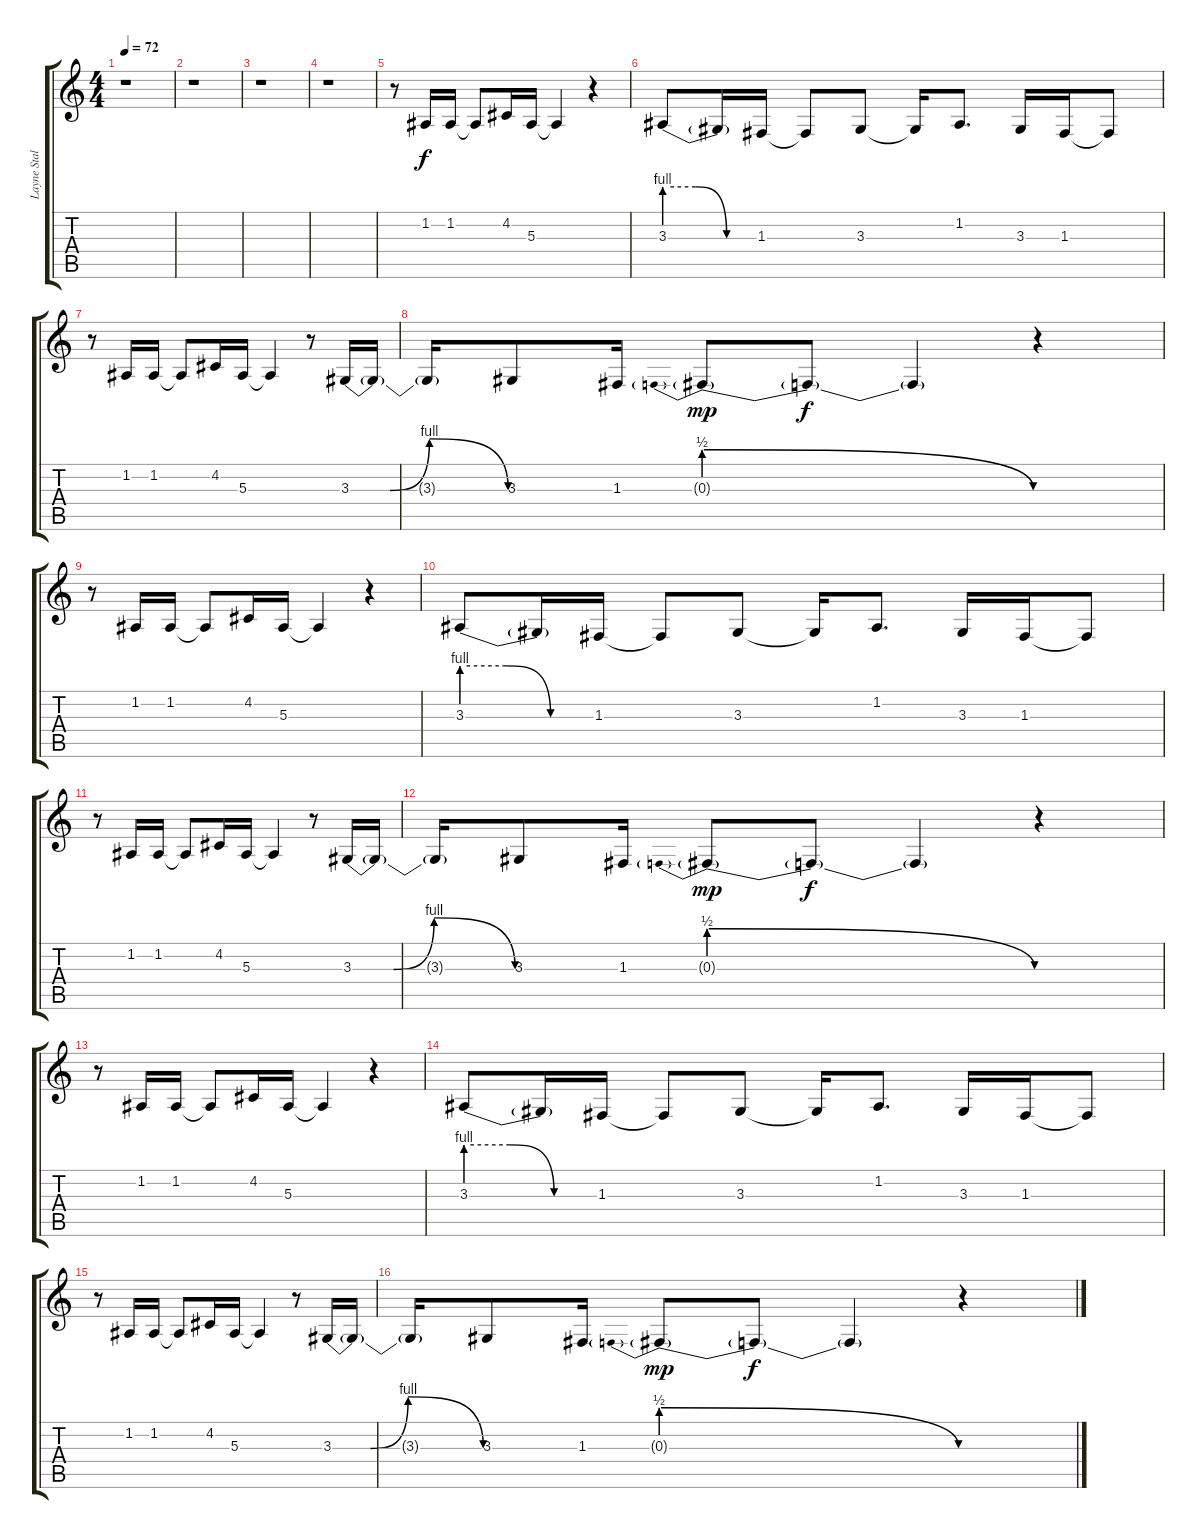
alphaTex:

\track ("Layne Staley - Vocals" "Layne Stal") {instrument lead2sawtooth}
\staff {score tabs}
\tuning (D4 A3 F3 C3 G2 D2) {hide}
\ts (4 4)
\tempo 72
\clef g2
\ks c
r.1{dy f} |
r.1 |
r.1 |
r.1 |
r.8 1.2.16 1.2.16 1.2{t}.8 4.2.16 5.3.16 5.3{t}.4 r.4 |
3.3{be (custom 0 4 20 4 40 0 60 0)}.8 3.3{t}.16 1.3.16 1.3{t}.8 3.3.8 3.3{t}.16 1.2.8{d} 3.3.16 1.3.16 1.3{t}.8 |
r.8 1.2.16 1.2.16 1.2{t}.8 4.2.16 5.3.16 5.3{t}.4 r.8 3.3{be (custom 0 0 15 0 30 4 60 0)}.16 3.3{t}.16 |
3.3{t}.16 3.3.8 1.3.16 0.3{be (prebendrelease 0 2 60 0) g}.8{dy mp} 0.3{t}.8{dy f} 0.3{t}.4 r.4 |
r.8 1.2.16 1.2.16 1.2{t}.8 4.2.16 5.3.16 5.3{t}.4 r.4 |
3.3{be (custom 0 4 20 4 40 0 60 0)}.8 3.3{t}.16 1.3.16 1.3{t}.8 3.3.8 3.3{t}.16 1.2.8{d} 3.3.16 1.3.16 1.3{t}.8 |
r.8 1.2.16 1.2.16 1.2{t}.8 4.2.16 5.3.16 5.3{t}.4 r.8 3.3{be (custom 0 0 15 0 30 4 60 0)}.16 3.3{t}.16 |
3.3{t}.16 3.3.8 1.3.16 0.3{be (prebendrelease 0 2 60 0) g}.8{dy mp} 0.3{t}.8{dy f} 0.3{t}.4 r.4 |
r.8 1.2.16 1.2.16 1.2{t}.8 4.2.16 5.3.16 5.3{t}.4 r.4 |
3.3{be (custom 0 4 20 4 40 0 60 0)}.8 3.3{t}.16 1.3.16 1.3{t}.8 3.3.8 3.3{t}.16 1.2.8{d} 3.3.16 1.3.16 1.3{t}.8 |
r.8 1.2.16 1.2.16 1.2{t}.8 4.2.16 5.3.16 5.3{t}.4 r.8 3.3{be (custom 0 0 15 0 30 4 60 0)}.16 3.3{t}.16 |
3.3{t}.16 3.3.8 1.3.16 0.3{be (prebendrelease 0 2 60 0) g}.8{dy mp} 0.3{t}.8{dy f} 0.3{t}.4 r.4
